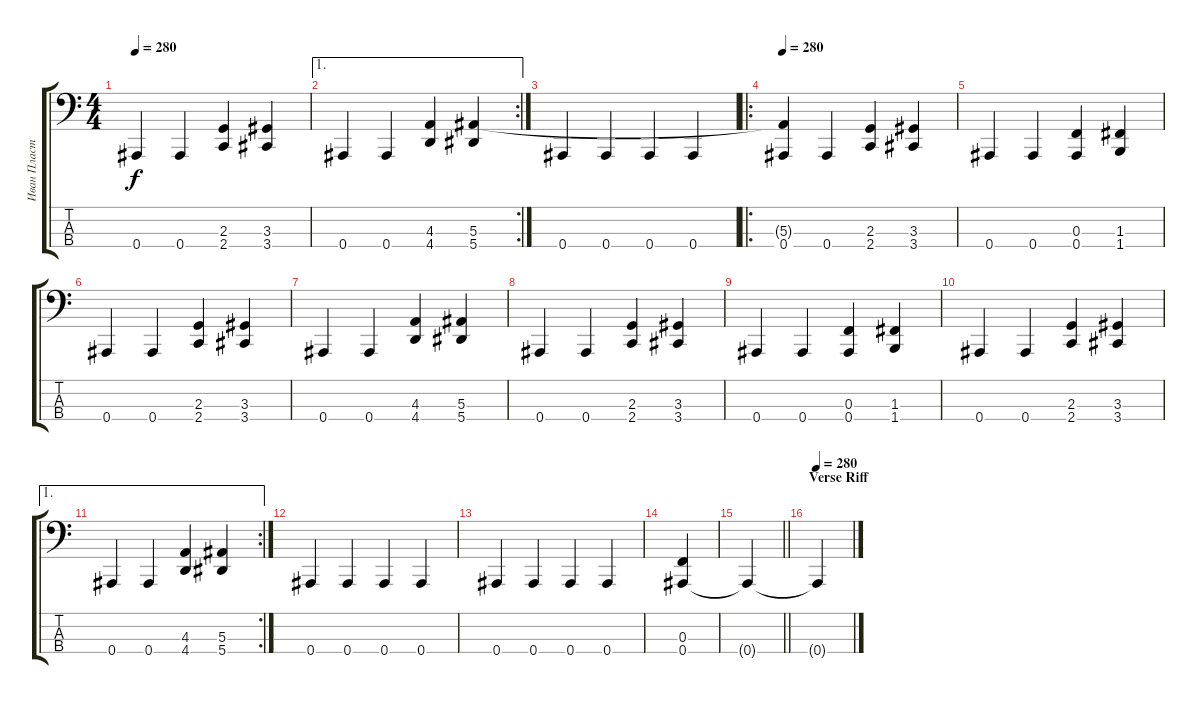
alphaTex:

\track ("Иван Пластинин-Бас" "Иван Пласт") {instrument electricbasspick}
\staff {score tabs}
\tuning (Eb2 Bb1 F1 Bb0) {hide}
\ts (4 4)
\tempo 280
\clef f4
\ks c
0.4.4{dy f} 0.4.4 (2.3 2.4).4 (3.3 3.4).4 |
\ae 1
\rc 2
0.4.4 0.4.4 (4.3 4.4).4 (5.3 5.4).4 |
0.4.4 0.4.4 0.4.4 0.4.4 |
\ro
\tempo 280
(5.3{t} 0.4).4 0.4.4 (2.3 2.4).4 (3.3 3.4).4 |
0.4.4 0.4.4 (0.3 0.4).4 (1.3 1.4).4 |
0.4.4 0.4.4 (2.3 2.4).4 (3.3 3.4).4 |
0.4.4 0.4.4 (4.3 4.4).4 (5.3 5.4).4 |
0.4.4 0.4.4 (2.3 2.4).4 (3.3 3.4).4 |
0.4.4 0.4.4 (0.3 0.4).4 (1.3 1.4).4 |
0.4.4 0.4.4 (2.3 2.4).4 (3.3 3.4).4 |
\ae 1
\rc 2
0.4.4 0.4.4 (4.3 4.4).4 (5.3 5.4).4 |
0.4.4 0.4.4 0.4.4 0.4.4 |
0.4.4 0.4.4 0.4.4 0.4.4 |
(0.3 0.4).4 |
\barLineRight lightlight
0.4{t}.4 |
\section ("" "Verse Riff")
\tempo 280
0.4{t}.4
